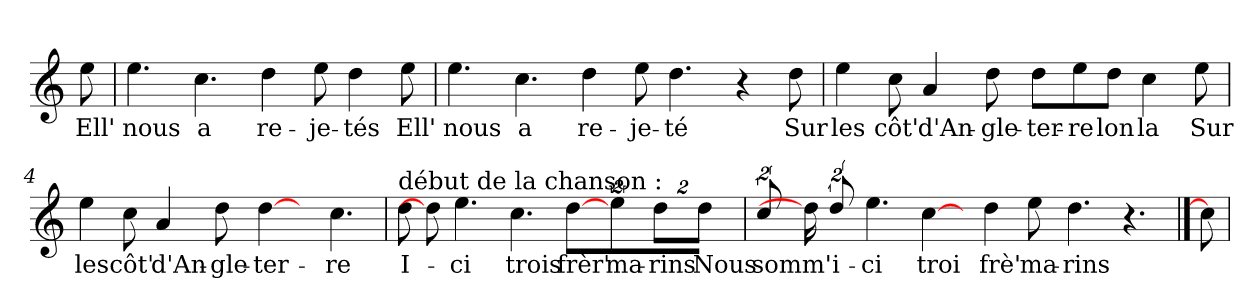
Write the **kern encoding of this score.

**kern	**text
*part1	*part1
*staff1	*staff1
*clefG2	*
*k[]	*
*C:	*
=	=
!	!LO:LY:b
8ee\	Ell'
=1	=1
!	!LO:LY:b
4.ee\	nous
!	!LO:LY:b
4.cc\	a
!	!LO:LY:b
4dd\	re-
!	!LO:LY:b
8ee\	-je-
!	!LO:LY:b
4dd\	-tés
!	!LO:LY:b
8ee\	Ell'
=2	=2
!	!LO:LY:b
4.ee\	nous
!	!LO:LY:b
4.cc\	a
!	!LO:LY:b
4dd\	re-
!	!LO:LY:b
8ee\	-je-
!	!LO:LY:b
4.dd\	-té
4r	.
!	!LO:LY:b
8dd\	Sur
!!LO:LB:g=z
=3	=3
!	!LO:LY:b
4ee\	les
!	!LO:LY:b
8cc\	côt'
!	!LO:LY:b
4a/	d'An-
!	!LO:LY:b
8dd\	-gle-
!	!LO:LY:b
8dd\L	-ter-
!	!LO:LY:b
8ee\	-re
!	!LO:LY:b
8dd\J	lon
!	!LO:LY:b
4cc\	la
!	!LO:LY:b
8ee\	Sur
=4	=4
!	!LO:LY:b
4ee\	les
!	!LO:LY:b
8cc\	côt'
!	!LO:LY:b
4a/	d'An-
!	!LO:LY:b
8dd\	-gle-
!	!LO:LY:b
[4dd\	-ter-
8ryy	.
!	!LO:LY:b
4.cc\	-re
!!LO:LB:g=z
=5	=5
!LO:TX:a:t=début de la chanson &colon;	!
!	!LO:LY:b
8dd\	I-
8dd\]	.
!	!LO:LY:b
4.ee\	-ci
!	!LO:LY:b
4.cc\	trois
!	!LO:LY:b
[8dd\L	frèr'
!	!LO:LY:b
16%3ee\J	ma-
!	!LO:LY:b
16%3dd\L	-rins
!	!LO:LY:b
16%3dd\J	Nous
=6	=6
!	!LO:LY:b
16%3cc/L	somm'
16dd\L]	.
!	!LO:LY:b
16%3dd/J	i-
!	!LO:LY:b
4.ee\	-ci
!	!LO:LY:b
[4cc\	troi
16ryy	.
!	!LO:LY:b
4dd\	frè'
!	!LO:LY:b
8ee\	ma-
!	!LO:LY:b
4.dd\	-rins
4.r	.
==7	==7
8cc\]	.
=	=
*-	*-
